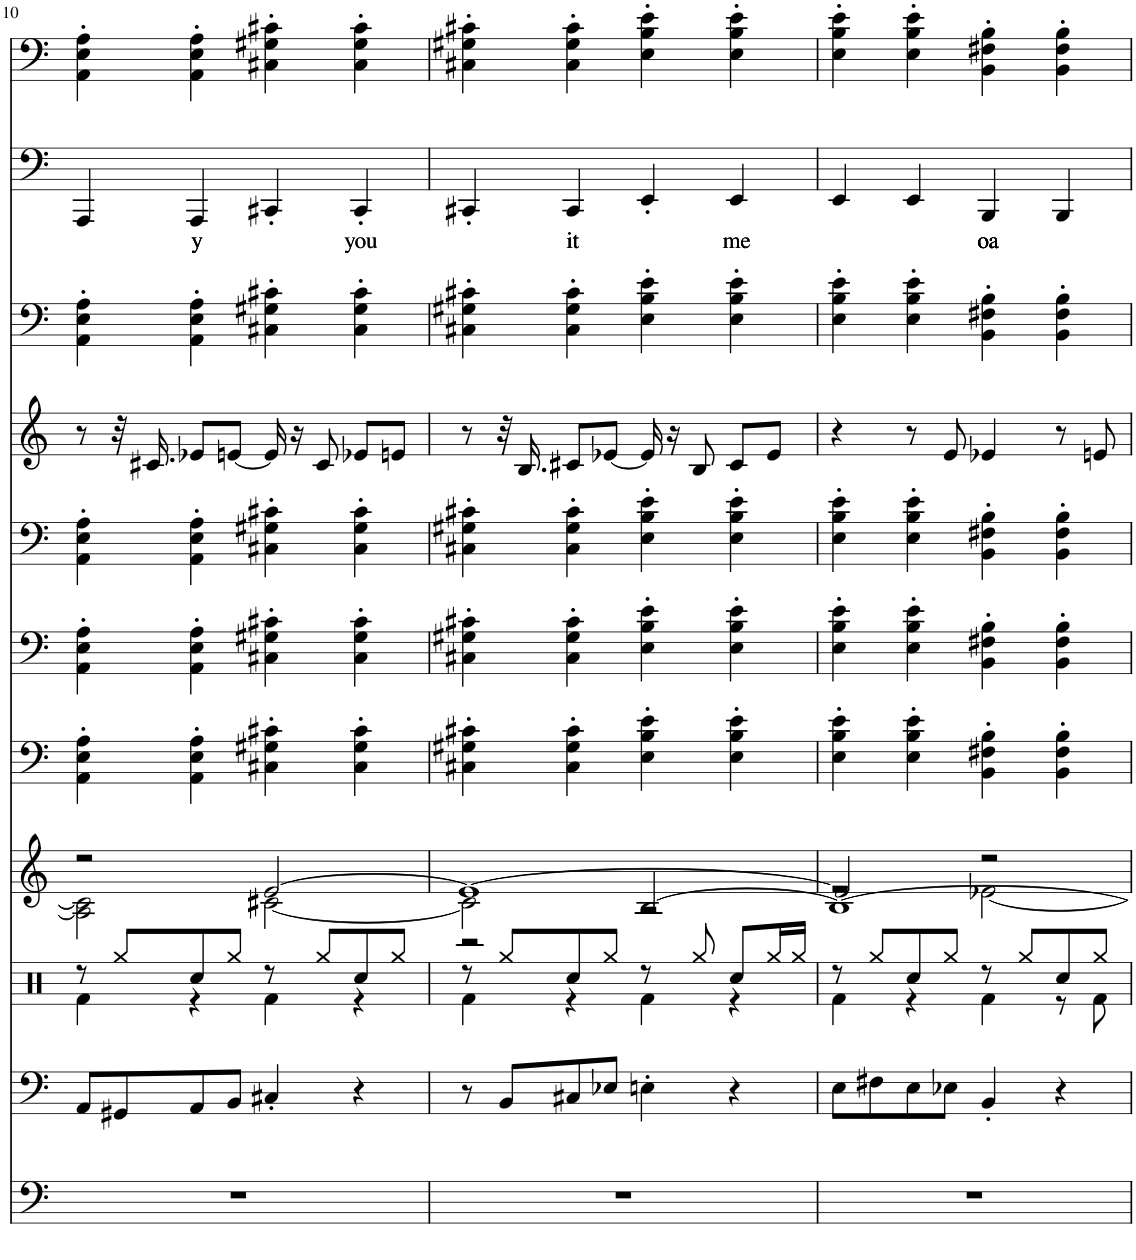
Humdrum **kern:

**kern	**kern	**kern	**kern	**kern	**kern	**kern	**kern	**kern	**kern	**text	**kern
*part11	*part10	*part9	*part8	*part7	*part6	*part5	*part4	*part3	*part2	*part2	*part1
*staff11	*staff10	*staff9	*staff8	*staff7	*staff6	*staff5	*staff4	*staff3	*staff2	*staff2	*staff1
*I"Muted Guitar	*I"DistortionGtr	*I"Percussion	*I"Warm Pad	*I"DistortionGtr	*I"DistortionGtr	*I"Clean Guitar	*I"Tenor Sax	*I"Overdrive Gtr	*I"Fingered Bass	*	*I"Overdrive Gtr, aud_mb0193
*	*	*I'Perc	*	*	*	*	*I'T Sax	*	*	*	*
!!LO:PB:g=z
*clefF4	*clefF4	*clefX	*clefG2	*clefF4	*clefF4	*clefF4	*clefG2	*clefF4	*clefF4	*	*clefF4
*	*	*	*	*	*	*	*Trd8c14	*	*	*	*
*k[]	*k[]	*k[]	*k[]	*k[]	*k[]	*k[]	*k[]	*k[]	*k[]	*	*k[]
*M4/4	*M4/4	*M4/4	*M4/4	*M4/4	*M4/4	*M4/4	*M4/4	*M4/4	*M4/4	*	*M4/4
=10	=10	=10	=10	=10	=10	=10	=10	=10	=10	=10	=10
*	*	*^	*^	*	*	*	*	*	*	*	*
1r	8AA/L	8r	4Rf\	2r	2A\] 2c#\]	4AA\' 4E\' 4A\'	4AA\' 4E\' 4A\'	4AA\' 4E\' 4A\'	8r	4AA\' 4E\' 4A\'	4AAA/	.	4AA\' 4E\' 4A\'
.	8GG#X/	8Rgg/L	.	.	.	.	.	.	32r	.	.	.	.
.	.	.	.	.	.	.	.	.	16.c#X/	.	.	.	.
!	!	!	!	!	!	!	!	!	!	!	!	!LO:LY:b	!
.	8AA/	8Rcc/	4r	.	.	4AA\' 4E\' 4A\'	4AA\' 4E\' 4A\'	4AA\' 4E\' 4A\'	8e-X/L	4AA\' 4E\' 4A\'	4AAA/	y	4AA\' 4E\' 4A\'
.	8BB/J	8Rgg/J	.	.	.	.	.	.	[8en/J	.	.	.	.
.	4C#X'/	8r	4Rf\	[2e/	[2c#X\	4C#X\' 4G#X\' 4c#X\'	4C#X\' 4G#X\' 4c#X\'	4C#X\' 4G#X\' 4c#X\'	16e/]	4C#X\' 4G#X\' 4c#X\'	4CC#X'/	.	4C#X\' 4G#X\' 4c#X\'
.	.	.	.	.	.	.	.	.	16r	.	.	.	.
.	.	8Rgg/L	.	.	.	.	.	.	8c#/	.	.	.	.
!	!	!	!	!	!	!	!	!	!	!	!	!LO:LY:b	!
.	4r	8Rcc/	4r	.	.	4C#\' 4G#\' 4c#\'	4C#\' 4G#\' 4c#\'	4C#\' 4G#\' 4c#\'	8e-X/L	4C#\' 4G#\' 4c#\'	4CC#'/	you	4C#\' 4G#\' 4c#\'
.	.	8Rgg/J	.	.	.	.	.	.	8en/J	.	.	.	.
=11	=11	=11	=11	=11	=11	=11	=11	=11	=11	=11	=11	=11	=11
*	*	*	*	*	*^	*	*	*	*	*	*	*	*
1r	8r	8r	4Rf\	1e_	2c#\]	2r	4C#X\' 4G#X\' 4c#X\'	4C#X\' 4G#X\' 4c#X\'	4C#X\' 4G#X\' 4c#X\'	8r	4C#X\' 4G#X\' 4c#X\'	4CC#X'/	.	4C#X\' 4G#X\' 4c#X\'
.	8BB/L	8Rgg/L	.	.	.	.	.	.	.	32r	.	.	.	.
.	.	.	.	.	.	.	.	.	.	16.B/	.	.	.	.
!	!	!	!	!	!	!	!	!	!	!	!	!	!LO:LY:b	!
.	8C#X/	8Rcc/	4r	.	.	.	4C#\' 4G#\' 4c#\'	4C#\' 4G#\' 4c#\'	4C#\' 4G#\' 4c#\'	8c#X/L	4C#\' 4G#\' 4c#\'	4CC#/	it	4C#\' 4G#\' 4c#\'
.	8E-X/J	8Rgg/J	.	.	.	.	.	.	.	[8e-X/J	.	.	.	.
.	4En'\	8r	4Rf\	.	2r	[2B/	4E\' 4B\' 4e\'	4E\' 4B\' 4e\'	4E\' 4B\' 4e\'	16e-/]	4E\' 4B\' 4e\'	4EE'/	.	4E\' 4B\' 4e\'
.	.	.	.	.	.	.	.	.	.	16r	.	.	.	.
.	.	8Rgg/	.	.	.	.	.	.	.	8B/	.	.	.	.
!	!	!	!	!	!	!	!	!	!	!	!	!	!LO:LY:b	!
.	4r	8Rcc/L	4r	.	.	.	4E\' 4B\' 4e\'	4E\' 4B\' 4e\'	4E\' 4B\' 4e\'	8c#/L	4E\' 4B\' 4e\'	4EE/	me	4E\' 4B\' 4e\'
.	.	16Rgg/L	.	.	.	.	.	.	.	8e-/J	.	.	.	.
.	.	16Rgg/JJ	.	.	.	.	.	.	.	.	.	.	.	.
=12	=12	=12	=12	=12	=12	=12	=12	=12	=12	=12	=12	=12	=12	=12
1r	8E\L	8r	4Rf\	2e/]	2r	1B_	4E\' 4B\' 4e\'	4E\' 4B\' 4e\'	4E\' 4B\' 4e\'	4r	4E\' 4B\' 4e\'	4EE/	.	4E\' 4B\' 4e\'
.	8F#X\	8Rgg/L	.	.	.	.	.	.	.	.	.	.	.	.
.	8E\	8Rcc/	4r	.	.	.	4E\' 4B\' 4e\'	4E\' 4B\' 4e\'	4E\' 4B\' 4e\'	8r	4E\' 4B\' 4e\'	4EE/	.	4E\' 4B\' 4e\'
.	8E-X\J	8Rgg/J	.	.	.	.	.	.	.	8e/	.	.	.	.
!	!	!	!	!	!	!	!	!	!	!	!	!	!LO:LY:b	!
.	4BB'/	8r	4Rf\	2r	[2e-X\	.	4BB\' 4F#X\' 4B\'	4BB\' 4F#X\' 4B\'	4BB\' 4F#X\' 4B\'	4e-X/	4BB\' 4F#X\' 4B\'	4BBB/	oa	4BB\' 4F#X\' 4B\'
.	.	8Rgg/L	.	.	.	.	.	.	.	.	.	.	.	.
.	4r	8Rcc/	8r	.	.	.	4BB\' 4F#\' 4B\'	4BB\' 4F#\' 4B\'	4BB\' 4F#\' 4B\'	8r	4BB\' 4F#\' 4B\'	4BBB/	.	4BB\' 4F#\' 4B\'
.	.	8Rgg/J	8Rf\	.	.	.	.	.	.	8en/	.	.	.	.
*	*	*v	*v	*	*	*	*	*	*	*	*	*	*	*
*	*	*	*v	*v	*v	*	*	*	*	*	*	*	*
=	=	=	=	=	=	=	=	=	=	=	=
*-	*-	*-	*-	*-	*-	*-	*-	*-	*-	*-	*-
